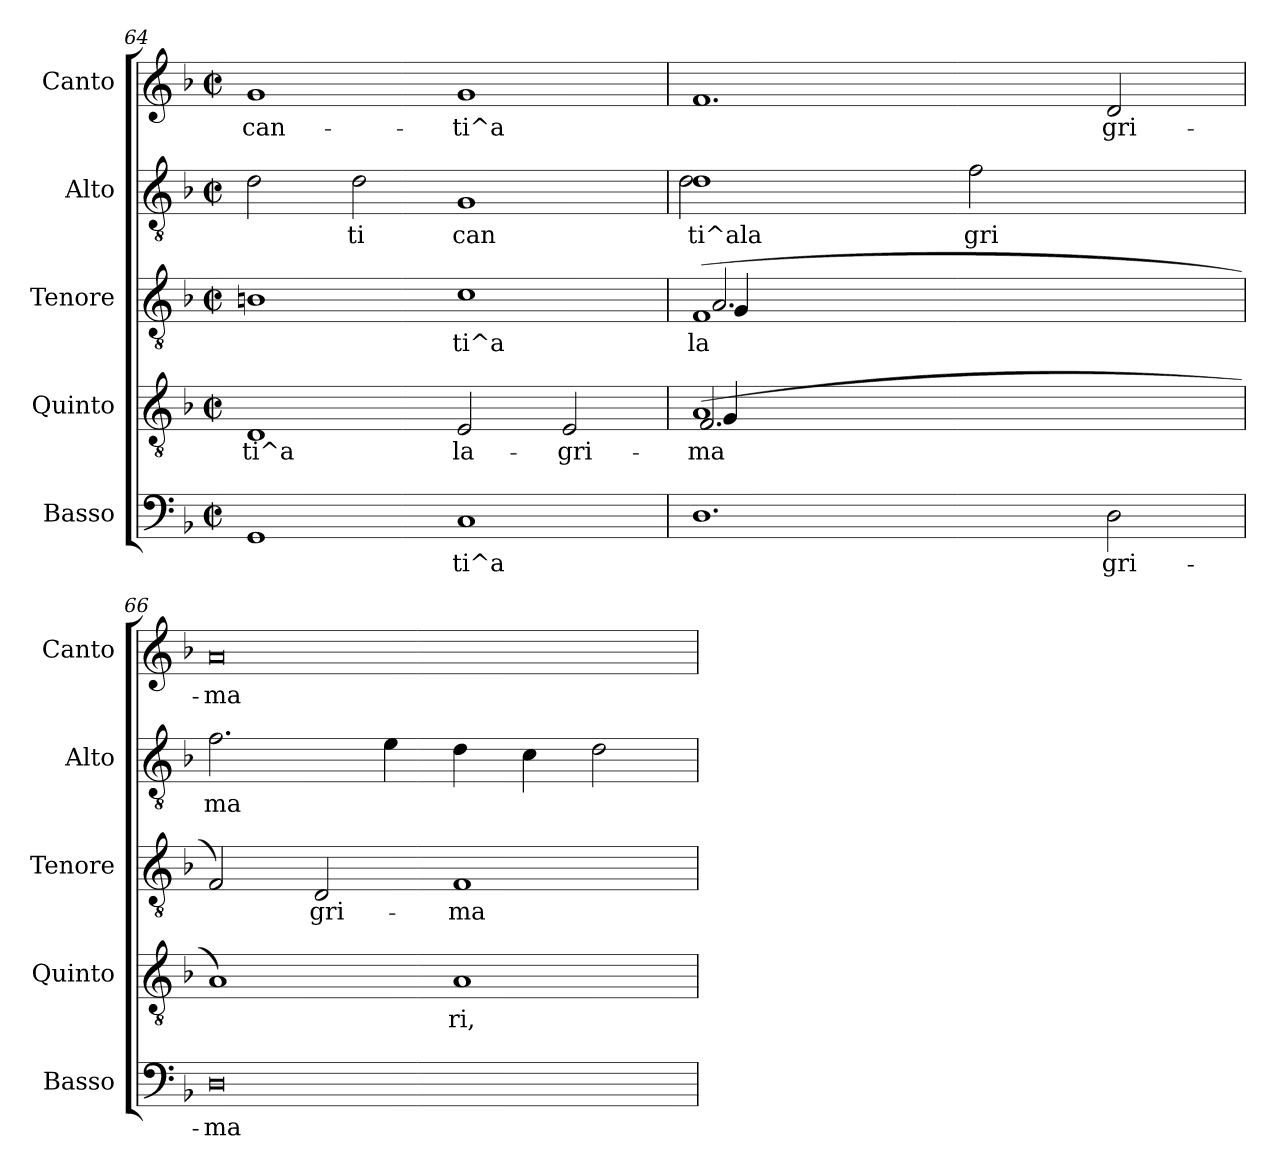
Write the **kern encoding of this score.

**kern	**text	**kern	**text	**kern	**text	**kern	**text	**kern	**text
*part5	*part5	*part4	*part4	*part3	*part3	*part2	*part2	*part1	*part1
*staff5	*staff5	*staff4	*staff4	*staff3	*staff3	*staff2	*staff2	*staff1	*staff1
*I"Basso	*	*I"Quinto	*	*I"Tenore	*	*I"Alto	*	*I"Canto	*
*I'Basso	*	*I'Quinto	*	*I'Tenore	*	*I'Alto	*	*I'Canto	*
*clefF4	*	*clefGv2	*	*clefGv2	*	*clefGv2	*	*clefG2	*
*k[b-]	*	*k[b-]	*	*k[b-]	*	*k[b-]	*	*k[b-]	*
*F:	*	*F:	*	*F:	*	*F:	*	*F:	*
*M2/2	*	*M2/2	*	*M2/2	*	*M2/2	*	*M2/2	*
*met(c|)	*	*met(c|)	*	*met(c|)	*	*met(c|)	*	*met(c|)	*
=64	=64	=64	=64	=64	=64	=64	=64	=64	=64
!	!LO:LY:b:cj	!	!LO:LY:b:cj	!	!LO:LY:b:cj	!	!LO:LY:b:cj	!	!LO:LY:b:cj
1GG	--	1D	-ti^a	1Bn	--	2d\	.	1g	can-
!	!	!	!	!	!	!	!LO:LY:b:cj	!	!
.	.	.	.	.	.	2d\	ti	.	.
!	!LO:LY:b:cj	!	!LO:LY:b:cj	!	!LO:LY:b:cj	!	!LO:LY:b:cj	!	!LO:LY:b:cj
1C	-ti^a	2E/	la-	1c	-ti^a	1G	can	1g	-ti^a
!	!	!	!LO:LY:b:cj	!	!	!	!	!	!
.	.	2E/	-gri-	.	.	.	.	.	.
=65	=65	=65	=65	=65	=65	=65	=65	=65	=65
*	*	*^	*	*	*	*	*	*	*
*	*	*	*^	*	*	*	*	*	*	*
!	!	!	!	!	!LO:LY:b:cj	!	!LO:LY:b:cj	!	!LO:LY:b:cj	!	!
*	*	*	*	*	*	*^	*	*^	*	*	*
*	*	*	*	*	*	*	*^	*	*	*	*	*	*
1.D	.	(<1A	2.F/	4G/	-ma-	(<1F	2.A/	4G/	la-	1d	2d\	ti^ala	1.f	.
.	.	.	.	1ryy	.	.	.	1ryy	.	.	.	.	.	.
.	.	.	.	.	.	.	.	.	.	.	2ryy	.	.	.
.	.	.	1ryy	.	.	.	1ryy	.	.	.	.	.	.	.
!	!	!	!	!	!	!	!	!	!	!	!	!LO:LY:b:cj	!	!
.	.	1ryy	.	.	.	1ryy	.	.	.	2f\	1ryy	gri	.	.
.	.	.	.	2.ryy	.	.	.	2.ryy	.	.	.	.	.	.
!	!LO:LY:b:cj	!	!	!	!	!	!	!	!	!	!	!	!	!LO:LY:b:cj
2D\	gri-	.	.	.	.	.	.	.	.	2ryy	.	.	2d/	gri-
.	.	.	4ryy	.	.	.	4ryy	.	.	.	.	.	.	.
*	*	*	*v	*v	*	*	*	*	*	*v	*v	*	*	*
*	*	*	*	*	*	*v	*v	*	*	*	*	*
=66	=66	=66	=66	=66	=66	=66	=66	=66	=66	=66	=66
!	!LO:LY:b:cj	!	!	!LO:LY:b:cj	!	!	!LO:LY:b:cj	!	!LO:LY:b:cj	!	!LO:LY:b:cj
*	*	*v	*v	*	*	*	*	*	*	*	*
*	*	*	*	*v	*v	*	*	*	*	*
0D	-ma-	1A)	--	2F/)	--	2.f\	ma	0a	-ma-
!	!	!	!	!	!LO:LY:b:cj	!	!	!	!
.	.	.	.	2D/	-gri-	.	.	.	.
!	!	!	!	!	!	!	!LO:LY:b:cj	!	!
.	.	.	.	.	.	4e\	.	.	.
!	!	!	!LO:LY:b:cj	!	!LO:LY:b:cj	!	!LO:LY:b:cj	!	!
.	.	1A	-ri,	1F	-ma-	4d\	.	.	.
!	!	!	!	!	!	!	!LO:LY:b:cj	!	!
.	.	.	.	.	.	4c\	.	.	.
!	!	!	!	!	!	!	!LO:LY:b:cj	!	!
.	.	.	.	.	.	2d\	.	.	.
=	=	=	=	=	=	=	=	=	=
*-	*-	*-	*-	*-	*-	*-	*-	*-	*-
